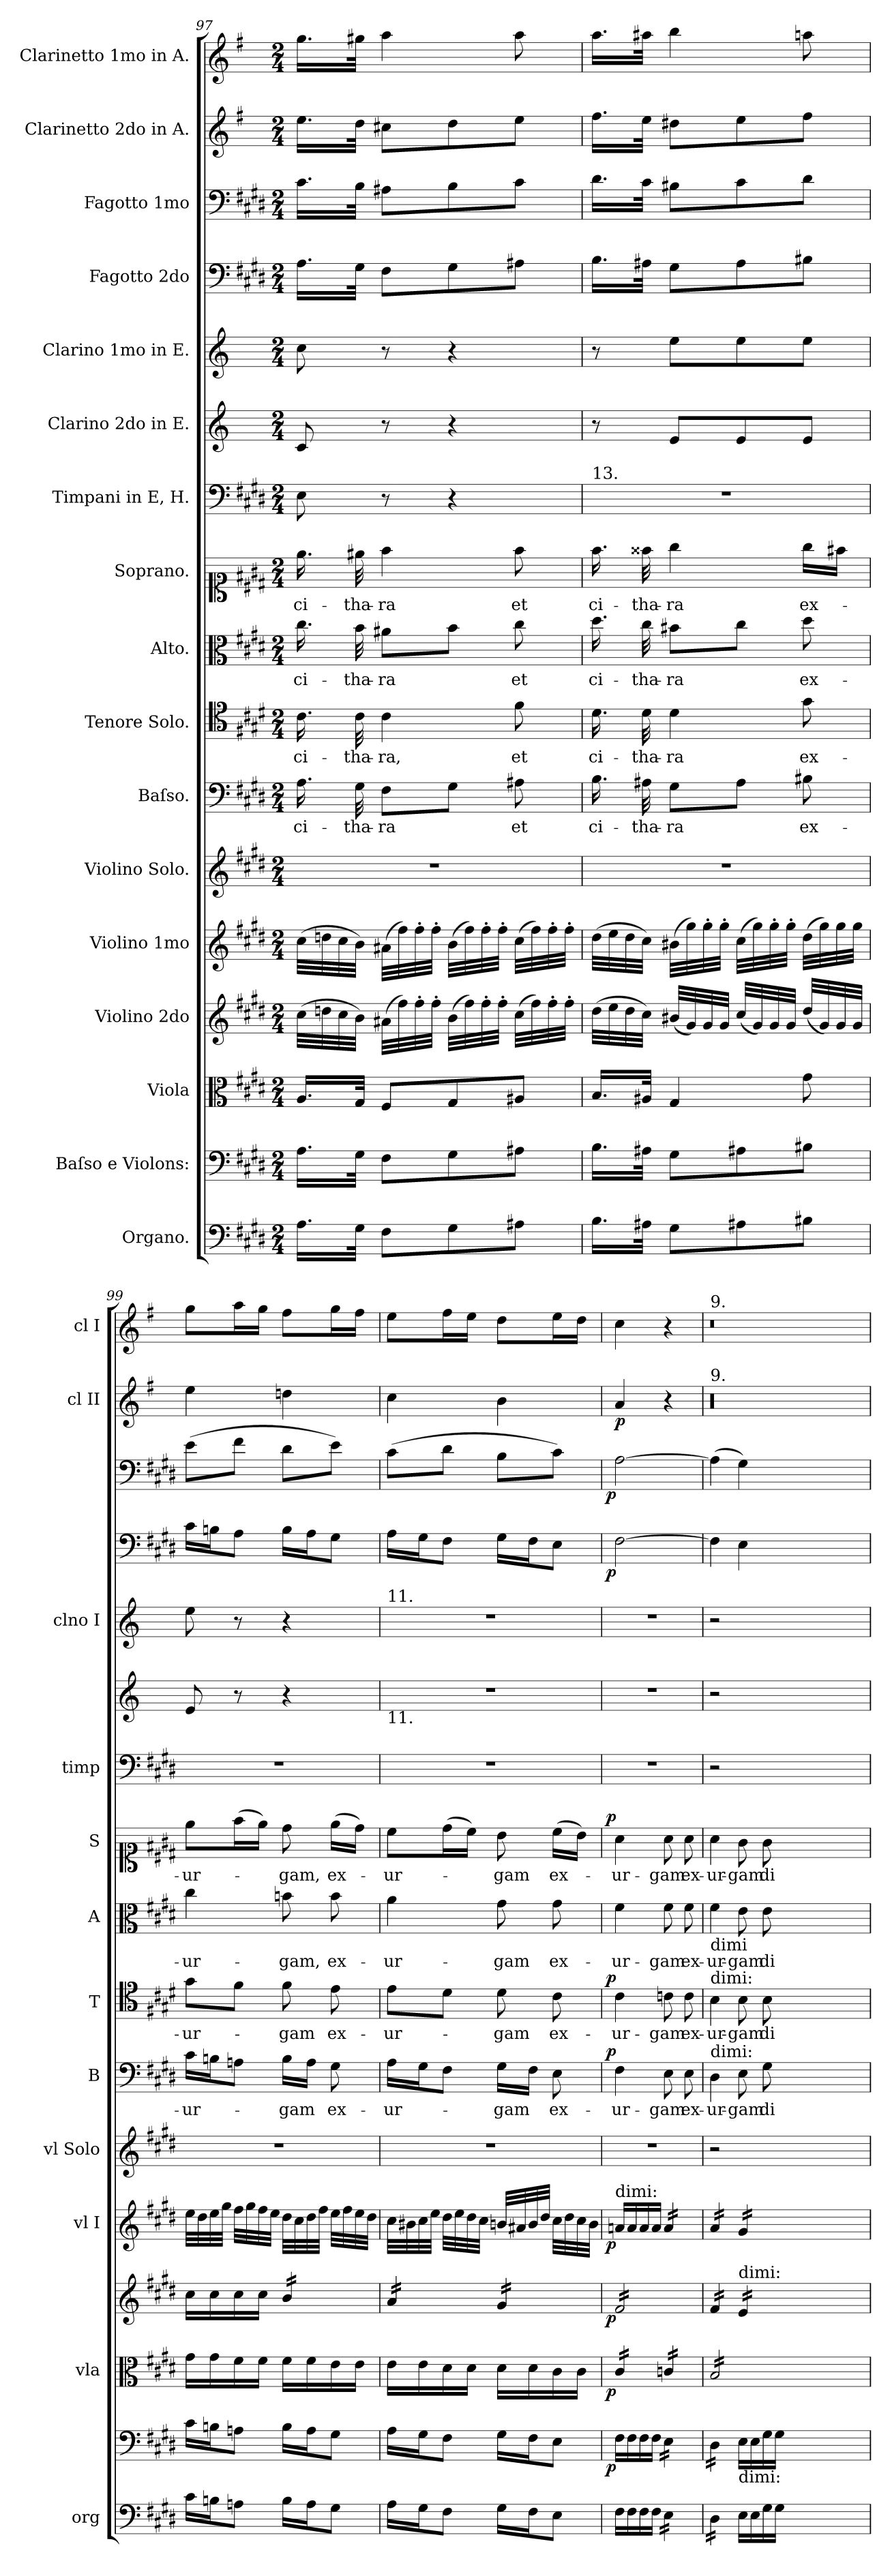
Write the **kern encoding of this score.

**kern	**kern	**dynam	**kern	**dynam	**kern	**dynam	**kern	**dynam	**kern	**kern	**text	**dynam	**kern	**text	**dynam	**kern	**text	**kern	**text	**dynam	**kern	**kern	**kern	**kern	**dynam	**kern	**dynam	**kern	**dynam	**kern
*part17	*part16	*part16	*part15	*part15	*part14	*part14	*part13	*part13	*part12	*part11	*part11	*part11	*part10	*part10	*part10	*part9	*part9	*part8	*part8	*part8	*part7	*part6	*part5	*part4	*part4	*part3	*part3	*part2	*part2	*part1
*staff17	*staff16	*staff16	*staff15	*staff15	*staff14	*staff14	*staff13	*staff13	*staff12	*staff11	*staff11	*staff11	*staff10	*staff10	*staff10	*staff9	*staff9	*staff8	*staff8	*staff8	*staff7	*staff6	*staff5	*staff4	*staff4	*staff3	*staff3	*staff2	*staff2	*staff1
*I"Organo.	*I"Baſso e Violons:	*	*I"Viola	*	*I"Violino 2do	*	*I"Violino 1mo	*	*I"Violino Solo.	*I"Baſso.	*	*	*I"Tenore Solo.	*	*	*I"Alto.	*	*I"Soprano.	*	*	*I"Timpani in E, H.	*I"Clarino 2do in E.	*I"Clarino 1mo in E.	*I"Fagotto 2do	*	*I"Fagotto 1mo	*	*I"Clarinetto 2do in A.	*	*I"Clarinetto 1mo in A.
*I'org	*	*	*I'vla	*	*	*	*I'vl I	*	*I'vl Solo	*I'B	*	*	*I'T	*	*	*I'A	*	*I'S	*	*	*I'timp	*	*I'clno I	*	*	*	*	*I'cl II	*	*I'cl I
*clefF4	*clefF4	*	*clefC3	*	*clefG2	*	*clefG2	*	*clefG2	*clefF4	*	*	*clefC4	*	*	*clefC3	*	*clefC1	*	*	*clefF4	*clefG2	*clefG2	*clefF4	*	*clefF4	*	*clefG2	*	*clefG2
*	*	*	*	*	*	*	*	*	*	*	*	*	*	*	*	*	*	*	*	*	*	*ITrd-2c-4	*ITrd-2c-4	*	*	*	*	*ITrd2c3	*	*ITrd2c3
*k[f#c#g#d#]	*k[f#c#g#d#]	*	*k[f#c#g#d#]	*	*k[f#c#g#d#]	*	*k[f#c#g#d#]	*	*k[f#c#g#d#]	*k[f#c#g#d#]	*	*	*k[f#c#g#d#]	*	*	*k[f#c#g#d#]	*	*k[f#c#g#d#]	*	*	*k[f#c#g#d#]	*k[f#c#g#d#]	*k[f#c#g#d#]	*k[f#c#g#d#]	*	*k[f#c#g#d#]	*	*k[f#c#g#d#]	*	*k[f#c#g#d#]
*M2/4	*M2/4	*	*M2/4	*	*M2/4	*	*M2/4	*	*M2/4	*M2/4	*	*	*M2/4	*	*	*M2/4	*	*M2/4	*	*	*M2/4	*M2/4	*M2/4	*M2/4	*	*M2/4	*	*M2/4	*	*M2/4
=97	=97	=97	=97	=97	=97	=97	=97	=97	=97	=97	=97	=97	=97	=97	=97	=97	=97	=97	=97	=97	=97	=97	=97	=97	=97	=97	=97	=97	=97	=97
16.A\LL	16.A\LL	.	16.A/LL	.	(32cc#\LLL	.	(32cc#\LLL	.	2r	16.A\	ci-	.	16.c#\	ci-	.	16.cc#\	ci-	16.ee\	ci-	.	8E\	8e/	8ee\	16.A\LL	.	16.c#\LL	.	16.cc#\LL	.	16.ee\LL
.	.	.	.	.	32ddn\	.	32ddn\	.	.	.	.	.	.	.	.	.	.	.	.	.	.	.	.	.	.	.	.	.	.	.
.	.	.	.	.	32cc#\	.	32cc#\	.	.	.	.	.	.	.	.	.	.	.	.	.	.	.	.	.	.	.	.	.	.	.
32G#\JJk	32G#\JJk	.	32G#/JJk	.	32b\JJJ)	.	32b\JJJ)	.	.	32G#\	-tha-	.	32c#\	-tha-	.	32b\	-tha-	32ee#X\	-tha-	.	.	.	.	32G#\JJk	.	32B\JJk	.	32b\JJk	.	32ee#X\JJk
8F#\L	8F#\L	.	8F#/L	.	(32a#X\LLL	.	(32a#X\LLL	.	.	8F#\L	-ra	.	4c#\	-ra,	.	8a#X\L	-ra	4ff#\	-ra	.	8r	8r	8r	8F#\L	.	8A#X\L	.	8a#X\L	.	4ff#\
.	.	.	.	.	32ff#\)	.	32ff#\)	.	.	.	.	.	.	.	.	.	.	.	.	.	.	.	.	.	.	.	.	.	.	.
.	.	.	.	.	32ff#'\	.	32ff#'\	.	.	.	.	.	.	.	.	.	.	.	.	.	.	.	.	.	.	.	.	.	.	.
.	.	.	.	.	32ff#'\JJJ	.	32ff#'\JJJ	.	.	.	.	.	.	.	.	.	.	.	.	.	.	.	.	.	.	.	.	.	.	.
8G#\	8G#\	.	8G#/	.	(32b\LLL	.	(32b\LLL	.	.	8G#\J	.	.	.	.	.	8b\J	.	.	.	.	4r	4r	4r	8G#\	.	8B\	.	8b\	.	.
.	.	.	.	.	32ff#\)	.	32ff#\)	.	.	.	.	.	.	.	.	.	.	.	.	.	.	.	.	.	.	.	.	.	.	.
.	.	.	.	.	32ff#'\	.	32ff#'\	.	.	.	.	.	.	.	.	.	.	.	.	.	.	.	.	.	.	.	.	.	.	.
.	.	.	.	.	32ff#'\JJJ	.	32ff#'\JJJ	.	.	.	.	.	.	.	.	.	.	.	.	.	.	.	.	.	.	.	.	.	.	.
8A#X\J	8A#X\J	.	8A#X/J	.	(32cc#\LLL	.	(32cc#\LLL	.	.	8A#X\	et	.	8f#\	et	.	8cc#\	et	8ff#\	et	.	.	.	.	8A#X\J	.	8c#\J	.	8cc#\J	.	8ff#\
.	.	.	.	.	32ff#\)	.	32ff#\)	.	.	.	.	.	.	.	.	.	.	.	.	.	.	.	.	.	.	.	.	.	.	.
.	.	.	.	.	32ff#'\	.	32ff#'\	.	.	.	.	.	.	.	.	.	.	.	.	.	.	.	.	.	.	.	.	.	.	.
.	.	.	.	.	32ff#'\JJJ	.	32ff#'\JJJ	.	.	.	.	.	.	.	.	.	.	.	.	.	.	.	.	.	.	.	.	.	.	.
=98	=98	=98	=98	=98	=98	=98	=98	=98	=98	=98	=98	=98	=98	=98	=98	=98	=98	=98	=98	=98	=98	=98	=98	=98	=98	=98	=98	=98	=98	=98
!	!	!	!	!	!	!	!	!	!	!	!	!	!	!	!	!	!	!	!	!	!LO:TX:a:t=13.	!	!	!	!	!	!	!	!	!
16.B\LL	16.B\LL	.	16.B/LL	.	(32dd#\LLL	.	(32dd#\LLL	.	2r	16.B\	ci-	.	16.d#\	ci-	.	16.dd#\	ci-	16.ff#\	ci-	.	2r	8r	8r	16.B\LL	.	16.d#\LL	.	16.dd#\LL	.	16.ff#\LL
.	.	.	.	.	32ee\	.	32ee\	.	.	.	.	.	.	.	.	.	.	.	.	.	.	.	.	.	.	.	.	.	.	.
.	.	.	.	.	32dd#\	.	32dd#\	.	.	.	.	.	.	.	.	.	.	.	.	.	.	.	.	.	.	.	.	.	.	.
32A#X\JJk	32A#X\JJk	.	32A#X/JJk	.	32cc#\JJJ)	.	32cc#\JJJ)	.	.	32A#X\	-tha-	.	32d#\	-tha-	.	32cc#\	-tha-	32ff##X\	-tha-	.	.	.	.	32A#X\JJk	.	32c#\JJk	.	32cc#\JJk	.	32ff##X\JJk
8G#\L	8G#\L	.	4G#/	.	(32b#X/LLL	.	(32b#X\LLL	.	.	8G#\L	-ra	.	4d#\	-ra	.	8b#X\L	-ra	4gg#\	-ra	.	.	8g#/L	8gg#\L	8G#\L	.	8B#X\L	.	8b#X\L	.	4gg#\
.	.	.	.	.	32g#/)	.	32gg#\)	.	.	.	.	.	.	.	.	.	.	.	.	.	.	.	.	.	.	.	.	.	.	.
.	.	.	.	.	32g#/	.	32gg#'\	.	.	.	.	.	.	.	.	.	.	.	.	.	.	.	.	.	.	.	.	.	.	.
.	.	.	.	.	32g#/JJJ	.	32gg#'\JJJ	.	.	.	.	.	.	.	.	.	.	.	.	.	.	.	.	.	.	.	.	.	.	.
8A#X\	8A#X\	.	.	.	(32cc#/LLL	.	(32cc#\LLL	.	.	8A#\J	.	.	.	.	.	8cc#\J	.	.	.	.	.	8g#/	8gg#\	8A#\	.	8c#\	.	8cc#\	.	.
.	.	.	.	.	32g#/)	.	32gg#\)	.	.	.	.	.	.	.	.	.	.	.	.	.	.	.	.	.	.	.	.	.	.	.
.	.	.	.	.	32g#/	.	32gg#'\	.	.	.	.	.	.	.	.	.	.	.	.	.	.	.	.	.	.	.	.	.	.	.
.	.	.	.	.	32g#/JJJ	.	32gg#'\JJJ	.	.	.	.	.	.	.	.	.	.	.	.	.	.	.	.	.	.	.	.	.	.	.
8B#X\J	8B#X\J	.	8g#\	.	(32dd#/LLL	.	(32dd#\LLL	.	.	8B#X\	ex-	.	8g#\	ex-	.	8dd#\	ex-	16gg#\LL	ex-	.	.	8g#/J	8gg#\J	8B#X\J	.	8d#\J	.	8dd#\J	.	8ff#X\
.	.	.	.	.	32g#/)	.	32gg#\)	.	.	.	.	.	.	.	.	.	.	.	.	.	.	.	.	.	.	.	.	.	.	.
.	.	.	.	.	32g#/	.	32gg#\	.	.	.	.	.	.	.	.	.	.	16ff#X\JJ	.	.	.	.	.	.	.	.	.	.	.	.
.	.	.	.	.	32g#/JJJ	.	32gg#\JJJ	.	.	.	.	.	.	.	.	.	.	.	.	.	.	.	.	.	.	.	.	.	.	.
=99	=99	=99	=99	=99	=99	=99	=99	=99	=99	=99	=99	=99	=99	=99	=99	=99	=99	=99	=99	=99	=99	=99	=99	=99	=99	=99	=99	=99	=99	=99
16c#\LL	16c#\LL	.	16g#\LL	.	16cc#\LL	.	32ee\LLL	.	2r	16c#\LL	-ur-	.	8g#\L	-ur-	.	4cc#\	-ur-	8ee\L	-ur-	.	2r	8g#/	8gg#\	16c#\LL	.	(8e\L	.	4cc#\	.	8ee\L
.	.	.	.	.	.	.	32dd#\	.	.	.	.	.	.	.	.	.	.	.	.	.	.	.	.	.	.	.	.	.	.	.
16Bn\J	16Bn\J	.	16g#\	.	16cc#\	.	32ee\	.	.	16Bn\J	.	.	.	.	.	.	.	.	.	.	.	.	.	16Bn\J	.	.	.	.	.	.
.	.	.	.	.	.	.	32gg#\JJJ	.	.	.	.	.	.	.	.	.	.	.	.	.	.	.	.	.	.	.	.	.	.	.
8An\J	8An\J	.	16f#\	.	16cc#\	.	32ff#\LLL	.	.	8An\J	.	.	8f#\J	.	.	.	.	(16ff#\L	.	.	.	8r	8r	8A\J	.	8f#\J	.	.	.	16ff#\L
.	.	.	.	.	.	.	32gg#\	.	.	.	.	.	.	.	.	.	.	.	.	.	.	.	.	.	.	.	.	.	.	.
.	.	.	16f#\JJ	.	16cc#\JJ	.	32ff#\	.	.	.	.	.	.	.	.	.	.	16ee\JJ)	.	.	.	.	.	.	.	.	.	.	.	16ee\JJ
.	.	.	.	.	.	.	32ee\JJJ	.	.	.	.	.	.	.	.	.	.	.	.	.	.	.	.	.	.	.	.	.	.	.
*	*	*	*	*	*tremolo	*	*	*	*	*	*	*	*	*	*	*	*	*	*	*	*	*	*	*	*	*	*	*	*	*
16B\LL	16B\LL	.	16f#\LL	.	16b/LL	.	32dd#\LLL	.	.	16B\LL	-gam	.	8f#\	-gam	.	8bn\	-gam,	8dd#\	-gam,	.	.	4r	4r	16B\LL	.	8d#\L	.	4bn\	.	8dd#\L
.	.	.	.	.	.	.	32cc#\	.	.	.	.	.	.	.	.	.	.	.	.	.	.	.	.	.	.	.	.	.	.	.
16A\J	16A\J	.	16f#\	.	16b/	.	32dd#\	.	.	16A\JJ	.	.	.	.	.	.	.	.	.	.	.	.	.	16A\J	.	.	.	.	.	.
.	.	.	.	.	.	.	32ff#\JJJ	.	.	.	.	.	.	.	.	.	.	.	.	.	.	.	.	.	.	.	.	.	.	.
8G#\J	8G#\J	.	16e\	.	16b/	.	32ee\LLL	.	.	8G#\	ex-	.	8e\	ex-	.	8b\	ex-	(16ee\LL	ex-	.	.	.	.	8G#\J	.	8e\J)	.	.	.	16ee\L
.	.	.	.	.	.	.	32ff#\	.	.	.	.	.	.	.	.	.	.	.	.	.	.	.	.	.	.	.	.	.	.	.
.	.	.	16e\JJ	.	16b/JJ	.	32ee\	.	.	.	.	.	.	.	.	.	.	16dd#\JJ)	.	.	.	.	.	.	.	.	.	.	.	16dd#\JJ
.	.	.	.	.	.	.	32dd#\JJJ	.	.	.	.	.	.	.	.	.	.	.	.	.	.	.	.	.	.	.	.	.	.	.
=100	=100	=100	=100	=100	=100	=100	=100	=100	=100	=100	=100	=100	=100	=100	=100	=100	=100	=100	=100	=100	=100	=100	=100	=100	=100	=100	=100	=100	=100	=100
!	!	!	!	!	!	!	!	!	!	!	!	!	!	!	!	!	!	!	!	!	!	!	!LO:TX:a:t=11.	!	!	!	!	!	!	!
!	!	!	!	!	!	!	!	!	!	!	!	!	!	!	!	!	!	!	!	!	!	!LO:TX:b:t=11.	!	!	!	!	!	!	!	!
16A\LL	16A\LL	.	16e\LL	.	16a/LL	.	32cc#\LLL	.	2r	16A\LL	-ur-	.	8e\L	-ur-	.	4a\	-ur-	8cc#\L	-ur-	.	2r	2r	2r	16A\LL	.	(8c#\L	.	4a\	.	8cc#\L
.	.	.	.	.	.	.	32b#X\	.	.	.	.	.	.	.	.	.	.	.	.	.	.	.	.	.	.	.	.	.	.	.
16G#\J	16G#\J	.	16e\	.	16a/	.	32cc#\	.	.	16G#\J	.	.	.	.	.	.	.	.	.	.	.	.	.	16G#\J	.	.	.	.	.	.
.	.	.	.	.	.	.	32ee\JJJ	.	.	.	.	.	.	.	.	.	.	.	.	.	.	.	.	.	.	.	.	.	.	.
8F#\J	8F#\J	.	16d#\	.	16a/	.	32dd#\LLL	.	.	8F#\J	.	.	8d#\J	.	.	.	.	(16dd#\L	.	.	.	.	.	8F#\J	.	8d#\J	.	.	.	16dd#\L
.	.	.	.	.	.	.	32ee\	.	.	.	.	.	.	.	.	.	.	.	.	.	.	.	.	.	.	.	.	.	.	.
.	.	.	16d#\JJ	.	16a/JJ	.	32dd#\	.	.	.	.	.	.	.	.	.	.	16cc#\JJ)	.	.	.	.	.	.	.	.	.	.	.	16cc#\JJ
.	.	.	.	.	.	.	32cc#\JJJ	.	.	.	.	.	.	.	.	.	.	.	.	.	.	.	.	.	.	.	.	.	.	.
16G#\LL	16G#\LL	.	16d#\LL	.	16g#/LL	.	32bn/LLL	.	.	16G#\LL	-gam	.	8d#\	-gam	.	8g#\	-gam	8b\	-gam	.	.	.	.	16G#\LL	.	8B\L	.	4g#\	.	8b\L
.	.	.	.	.	.	.	32a#X/	.	.	.	.	.	.	.	.	.	.	.	.	.	.	.	.	.	.	.	.	.	.	.
16F#\J	16F#\J	.	16d#\	.	16g#/	.	32b/	.	.	16F#\JJ	.	.	.	.	.	.	.	.	.	.	.	.	.	16F#\J	.	.	.	.	.	.
.	.	.	.	.	.	.	32dd#/JJJ	.	.	.	.	.	.	.	.	.	.	.	.	.	.	.	.	.	.	.	.	.	.	.
8E\J	8E\J	.	16c#\	.	16g#/	.	32cc#\LLL	.	.	8E\	ex-	.	8c#\	ex-	.	8g#\	ex-	(16cc#\LL	ex-	.	.	.	.	8E\J	.	8c#\J)	.	.	.	16cc#\L
.	.	.	.	.	.	.	32dd#\	.	.	.	.	.	.	.	.	.	.	.	.	.	.	.	.	.	.	.	.	.	.	.
.	.	.	16c#\JJ	.	16g#/JJ	.	32cc#\	.	.	.	.	.	.	.	.	.	.	16b\JJ)	.	.	.	.	.	.	.	.	.	.	.	16b\JJ
.	.	.	.	.	.	.	32b\JJJ	.	.	.	.	.	.	.	.	.	.	.	.	.	.	.	.	.	.	.	.	.	.	.
=101	=101	=101	=101	=101	=101	=101	=101	=101	=101	=101	=101	=101	=101	=101	=101	=101	=101	=101	=101	=101	=101	=101	=101	=101	=101	=101	=101	=101	=101	=101
!	!	!	!	!	!	!	!LO:TX:t=dimi&colon;	!	!	!	!	!	!	!	!	!	!	!	!	!	!	!	!	!	!	!	!	!	!	!
!	!	!LO:DY:rj	!	!LO:DY:rj	!	!LO:DY:rj	!	!LO:DY:rj	!	!	!	!LO:DY:a:rj	!	!	!LO:DY:a:rj	!	!	!	!	!LO:DY:a:rj	!	!	!	!	!LO:DY:rj	!	!LO:DY:rj	!	!	!
*	*	*	*tremolo	*	*	*	*	*	*	*	*	*	*	*	*	*	*	*	*	*	*	*	*	*	*	*	*	*	*	*
16F#\LL	16F#\LL	p	16c#/LL	p	16f#/LL	p	16an/LL	p	2r	4F#\	-ur-	p	4c#\	-ur-	p	4f#\	-ur-	4a\	-ur-	p	2r	2r	2r	[2F#\	p	[2A\	p	4f#/	p	4a\
16F#\	16F#\	.	16c#/	.	16f#/	.	16a/	.	.	.	.	.	.	.	.	.	.	.	.	.	.	.	.	.	.	.	.	.	.	.
16F#\	16F#\	.	16c#/	.	16f#/	.	16a/	.	.	.	.	.	.	.	.	.	.	.	.	.	.	.	.	.	.	.	.	.	.	.
16F#\JJ	16F#\JJ	.	16c#/JJ	.	16f#/	.	16a/JJ	.	.	.	.	.	.	.	.	.	.	.	.	.	.	.	.	.	.	.	.	.	.	.
!LO:TX:t=dimi	!	!	!	!	!	!	!	!	!	!	!	!	!	!	!	!	!	!	!	!	!	!	!	!	!	!	!	!	!	!
*tremolo	*	*	*	*	*	*	*	*	*	*	*	*	*	*	*	*	*	*	*	*	*	*	*	*	*	*	*	*	*	*
*	*tremolo	*	*	*	*	*	*	*	*	*	*	*	*	*	*	*	*	*	*	*	*	*	*	*	*	*	*	*	*	*
*	*	*	*	*	*	*	*tremolo	*	*	*	*	*	*	*	*	*	*	*	*	*	*	*	*	*	*	*	*	*	*	*
16E\LL	16E\LL	.	16cn/LL	.	16f#/	.	16a/LL	.	.	8E\	-gam	.	8cn\	-gam	.	8f#\	-gam	8a\	-gam	.	.	.	.	.	.	.	.	4r	.	4r
16E\	16E\	.	16cn/	.	16f#/	.	16a/	.	.	.	.	.	.	.	.	.	.	.	.	.	.	.	.	.	.	.	.	.	.	.
16E\	16E\	.	16cn/	.	16f#/	.	16a/	.	.	8E\	ex-	.	8c\	ex-	.	8f#\	ex-	8a\	ex-	.	.	.	.	.	.	.	.	.	.	.
16E\JJ	16E\JJ	.	16cn/JJ	.	16f#/JJ	.	16a/JJ	.	.	.	.	.	.	.	.	.	.	.	.	.	.	.	.	.	.	.	.	.	.	.
=102	=102	=102	=102	=102	=102	=102	=102	=102	=102	=102	=102	=102	=102	=102	=102	=102	=102	=102	=102	=102	=102	=102	=102	=102	=102	=102	=102	=102	=102	=102
!	!	!	!	!	!	!	!	!	!	!	!	!	!	!	!	!	!	!	!	!	!	!	!	!	!	!	!	!	!	!LO:TX:a:t=9.
!	!	!	!	!	!	!	!	!	!	!	!	!	!	!	!	!	!	!	!	!	!	!	!	!	!	!	!	!LO:TX:a:t=9.	!	!
!	!	!	!	!	!	!	!	!	!	!	!	!	!	!	!	!LO:TX:b:t=dimi	!	!	!	!	!	!	!	!	!	!	!	!	!	!
!	!	!	!	!	!	!	!	!	!	!	!	!	!LO:TX:a:t=dimi&colon;	!	!	!	!	!	!	!	!	!	!	!	!	!	!	!	!	!
!	!	!	!	!	!	!	!	!	!	!LO:TX:a:t=dimi&colon;	!	!	!	!	!	!	!	!	!	!	!	!	!	!	!	!	!	!	!	!
!	!	!	!	!	!	!	!	!	!	!	!	!	!	!	!	!	!	!	!	!	!	!	!	!	!	!	!	!LO:N:vis=00	!	!
16D#\LL	16D#\LL	.	16B/LL	.	16f#/LL	.	16a/LL	.	2r	4D#\	-ur-	.	4B\	-ur-	.	4f#\	-ur-	4a\	-ur-	.	2r	2r	2r	4F#\]	.	(4A\]	.	0r	.	0r
16D#\	16D#\	.	16B/	.	16f#/	.	16a/	.	.	.	.	.	.	.	.	.	.	.	.	.	.	.	.	.	.	.	.	.	.	.
16D#\	16D#\	.	16B/	.	16f#/	.	16a/	.	.	.	.	.	.	.	.	.	.	.	.	.	.	.	.	.	.	.	.	.	.	.
16D#\JJ	16D#\JJ	.	16B/	.	16f#/JJ	.	16a/JJ	.	.	.	.	.	.	.	.	.	.	.	.	.	.	.	.	.	.	.	.	.	.	.
*	*Xtremolo	*	*	*	*	*	*	*	*	*	*	*	*	*	*	*	*	*	*	*	*	*	*	*	*	*	*	*	*	*
*Xtremolo	*	*	*	*	*	*	*	*	*	*	*	*	*	*	*	*	*	*	*	*	*	*	*	*	*	*	*	*	*	*
!	!	!	!	!	!LO:TX:a:t=dimi&colon;	!	!	!	!	!	!	!	!	!	!	!	!	!	!	!	!	!	!	!	!	!	!	!	!	!
!	!LO:TX:b:t=dimi&colon;	!	!	!	!	!	!	!	!	!	!	!	!	!	!	!	!	!	!	!	!	!	!	!	!	!	!	!	!	!
16E\LL	16E\LL	.	16B/	.	16e/LL	.	16g#/LL	.	.	8E\	-gam	.	8B\	-gam	.	8e\	-gam	8g#\	-gam	.	.	.	.	4E\	.	4G#\)	.	.	.	.
16E\	16E\	.	16B/	.	16e/	.	16g#/	.	.	.	.	.	.	.	.	.	.	.	.	.	.	.	.	.	.	.	.	.	.	.
16G#\	16G#\	.	16B/	.	16e/	.	16g#/	.	.	8G#\	di-	.	8B\	di-	.	8e\	di-	8g#\	di-	.	.	.	.	.	.	.	.	.	.	.
16G#\JJ	16G#\JJ	.	16B/JJ	.	16e/JJ	.	16g#/JJ	.	.	.	.	.	.	.	.	.	.	.	.	.	.	.	.	.	.	.	.	.	.	.
*	*	*	*	*	*	*	*Xtremolo	*	*	*	*	*	*	*	*	*	*	*	*	*	*	*	*	*	*	*	*	*	*	*
*	*	*	*	*	*Xtremolo	*	*	*	*	*	*	*	*	*	*	*	*	*	*	*	*	*	*	*	*	*	*	*	*	*
*	*	*	*Xtremolo	*	*	*	*	*	*	*	*	*	*	*	*	*	*	*	*	*	*	*	*	*	*	*	*	*	*	*
1.ryy	1.ryy	.	1.ryy	.	1.ryy	.	1.ryy	.	1.ryy	1.ryy	.	.	1.ryy	.	.	1.ryy	.	1.ryy	.	.	1.ryy	1.ryy	1.ryy	1.ryy	.	1.ryy	.	.	.	.
=	=	=	=	=	=	=	=	=	=	=	=	=	=	=	=	=	=	=	=	=	=	=	=	=	=	=	=	=	=	=
*-	*-	*-	*-	*-	*-	*-	*-	*-	*-	*-	*-	*-	*-	*-	*-	*-	*-	*-	*-	*-	*-	*-	*-	*-	*-	*-	*-	*-	*-	*-
